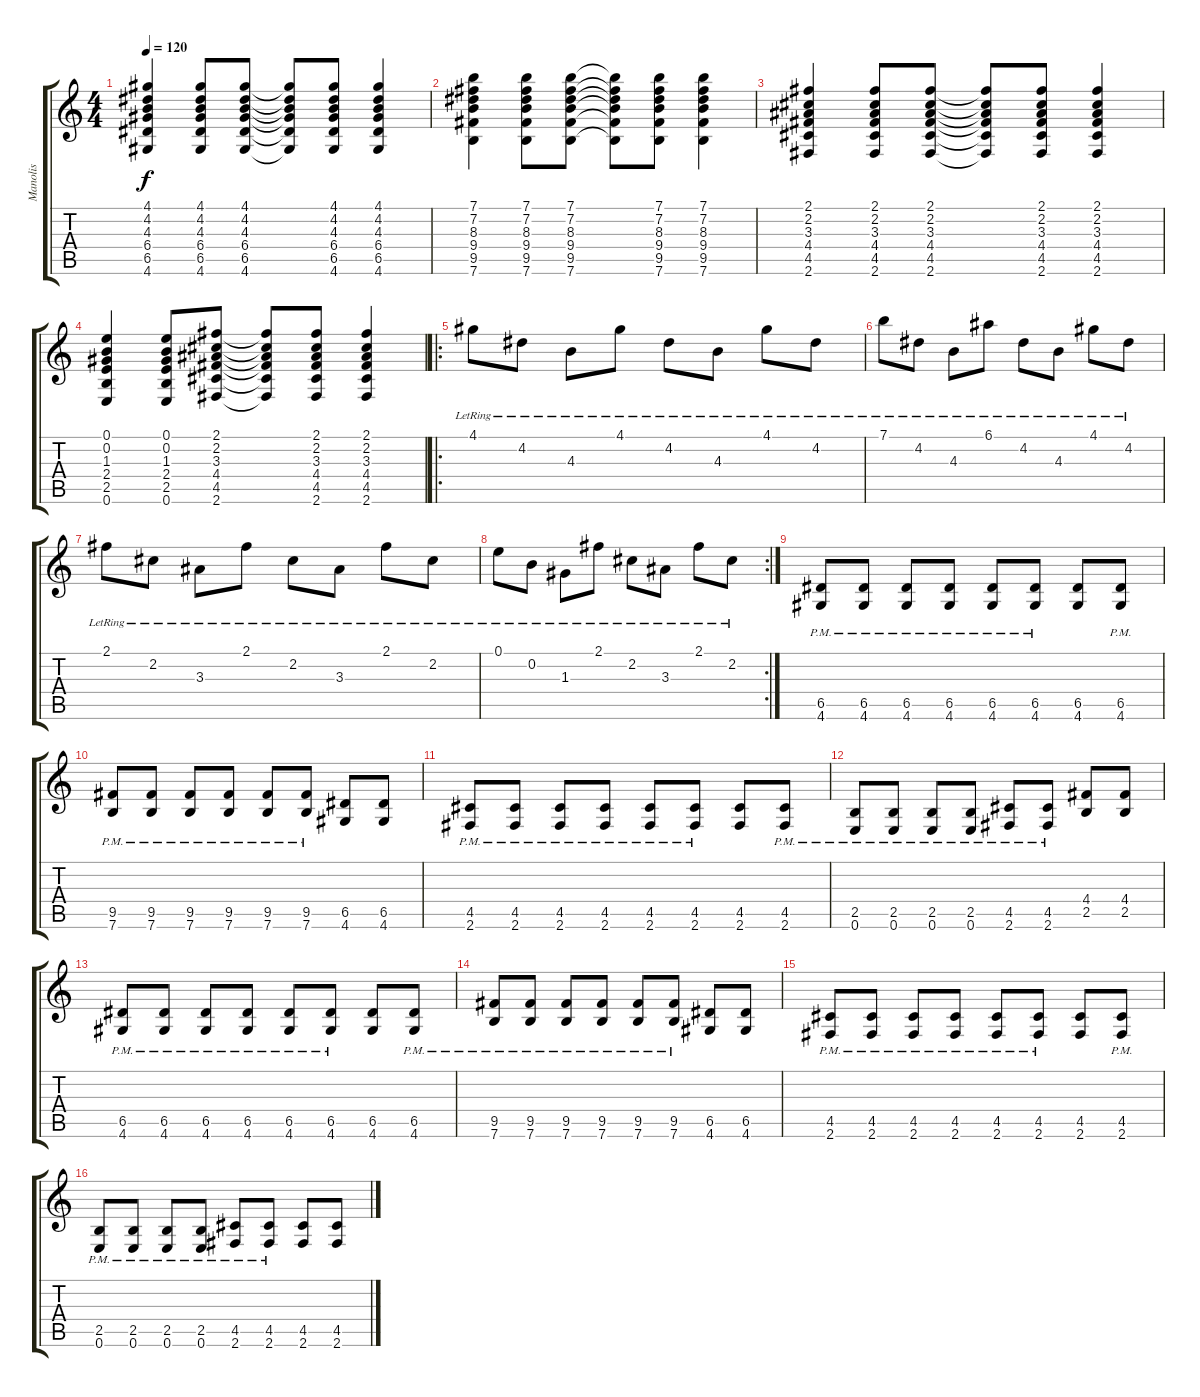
\track ("Manolis" "Manolis") {instrument distortionguitar}
\staff {score tabs}
\tuning (E4 B3 G3 D3 A2 E2) {hide}
\ts (4 4)
\tempo 120
\clef g2
\ks c
(4.1 4.2 4.3 6.4 6.5 4.6).4{dy f instrument acousticguitarsteel} (4.1 4.2 4.3 6.4 6.5 4.6).8 (4.1 4.2 4.3 6.4 6.5 4.6).8 (4.1{t} 4.2{t} 4.3{t} 6.4{t} 6.5{t} 4.6{t}).8 (4.1 4.2 4.3 6.4 6.5 4.6).8 (4.1 4.2 4.3 6.4 6.5 4.6).4 |
(7.1 7.2 8.3 9.4 9.5 7.6).4{instrument acousticguitarsteel} (7.1 7.2 8.3 9.4 9.5 7.6).8 (7.1 7.2 8.3 9.4 9.5 7.6).8 (7.1{t} 7.2{t} 8.3{t} 9.4{t} 9.5{t} 7.6{t}).8 (7.1 7.2 8.3 9.4 9.5 7.6).8 (7.1 7.2 8.3 9.4 9.5 7.6).4 |
(2.1 2.2 3.3 4.4 4.5 2.6).4{instrument acousticguitarsteel} (2.1 2.2 3.3 4.4 4.5 2.6).8 (2.1 2.2 3.3 4.4 4.5 2.6).8 (2.1{t} 2.2{t} 3.3{t} 4.4{t} 4.5{t} 2.6{t}).8 (2.1 2.2 3.3 4.4 4.5 2.6).8 (2.1 2.2 3.3 4.4 4.5 2.6).4 |
(0.1 0.2 1.3 2.4 2.5 0.6).4{instrument acousticguitarsteel} (0.1 0.2 1.3 2.4 2.5 0.6).8 (2.1 2.2 3.3 4.4 4.5 2.6).8 (2.1{t} 2.2{t} 3.3{t} 4.4{t} 4.5{t} 2.6{t}).8 (2.1 2.2 3.3 4.4 4.5 2.6).8 (2.1 2.2 3.3 4.4 4.5 2.6).4 |
\ro
4.1{lr}.8{instrument acousticguitarsteel} 4.2{lr}.8 4.3{lr}.8 4.1{lr}.8 4.2{lr}.8 4.3{lr}.8 4.1{lr}.8 4.2{lr}.8 |
7.1{lr}.8 4.2{lr}.8 4.3{lr}.8 6.1{lr}.8 4.2{lr}.8 4.3{lr}.8 4.1{lr}.8 4.2{lr}.8 |
2.1{lr}.8 2.2{lr}.8 3.3{lr}.8 2.1{lr}.8 2.2{lr}.8 3.3{lr}.8 2.1{lr}.8 2.2{lr}.8 |
\rc 2
0.1{lr}.8 0.2{lr}.8 1.3{lr}.8 2.1{lr}.8 2.2{lr}.8 3.3{lr}.8 2.1{lr}.8 2.2{lr}.8 |
(6.5{pm} 4.6{pm}).8{instrument distortionguitar} (6.5{pm} 4.6{pm}).8 (6.5{pm} 4.6{pm}).8 (6.5{pm} 4.6{pm}).8 (6.5{pm} 4.6{pm}).8 (6.5{pm} 4.6{pm}).8 (6.5 4.6).8 (6.5{pm} 4.6{pm}).8 |
(9.5{pm} 7.6{pm}).8 (9.5{pm} 7.6{pm}).8 (9.5{pm} 7.6{pm}).8 (9.5{pm} 7.6{pm}).8 (9.5{pm} 7.6{pm}).8 (9.5{pm} 7.6{pm}).8 (6.5 4.6).8 (6.5 4.6).8 |
(4.5{pm} 2.6{pm}).8 (4.5{pm} 2.6{pm}).8 (4.5{pm} 2.6{pm}).8 (4.5{pm} 2.6{pm}).8 (4.5{pm} 2.6{pm}).8 (4.5{pm} 2.6{pm}).8 (4.5 2.6).8 (4.5{pm} 2.6{pm}).8 |
(2.5{pm} 0.6{pm}).8 (2.5{pm} 0.6{pm}).8 (2.5{pm} 0.6{pm}).8 (2.5{pm} 0.6{pm}).8 (4.5{pm} 2.6{pm}).8 (4.5{pm} 2.6{pm}).8 (4.4 2.5).8 (4.4 2.5).8 |
(6.5{pm} 4.6{pm}).8{instrument distortionguitar} (6.5{pm} 4.6{pm}).8 (6.5{pm} 4.6{pm}).8 (6.5{pm} 4.6{pm}).8 (6.5{pm} 4.6{pm}).8 (6.5{pm} 4.6{pm}).8 (6.5 4.6).8 (6.5{pm} 4.6{pm}).8 |
(9.5{pm} 7.6{pm}).8 (9.5{pm} 7.6{pm}).8 (9.5{pm} 7.6{pm}).8 (9.5{pm} 7.6{pm}).8 (9.5{pm} 7.6{pm}).8 (9.5{pm} 7.6{pm}).8 (6.5 4.6).8 (6.5 4.6).8 |
(4.5{pm} 2.6{pm}).8 (4.5{pm} 2.6{pm}).8 (4.5{pm} 2.6{pm}).8 (4.5{pm} 2.6{pm}).8 (4.5{pm} 2.6{pm}).8 (4.5{pm} 2.6{pm}).8 (4.5 2.6).8 (4.5{pm} 2.6{pm}).8 |
(2.5{pm} 0.6{pm}).8 (2.5{pm} 0.6{pm}).8 (2.5{pm} 0.6{pm}).8 (2.5{pm} 0.6{pm}).8 (4.5{pm} 2.6{pm}).8 (4.5{pm} 2.6{pm}).8 (4.5 2.6).8 (4.5 2.6).8
